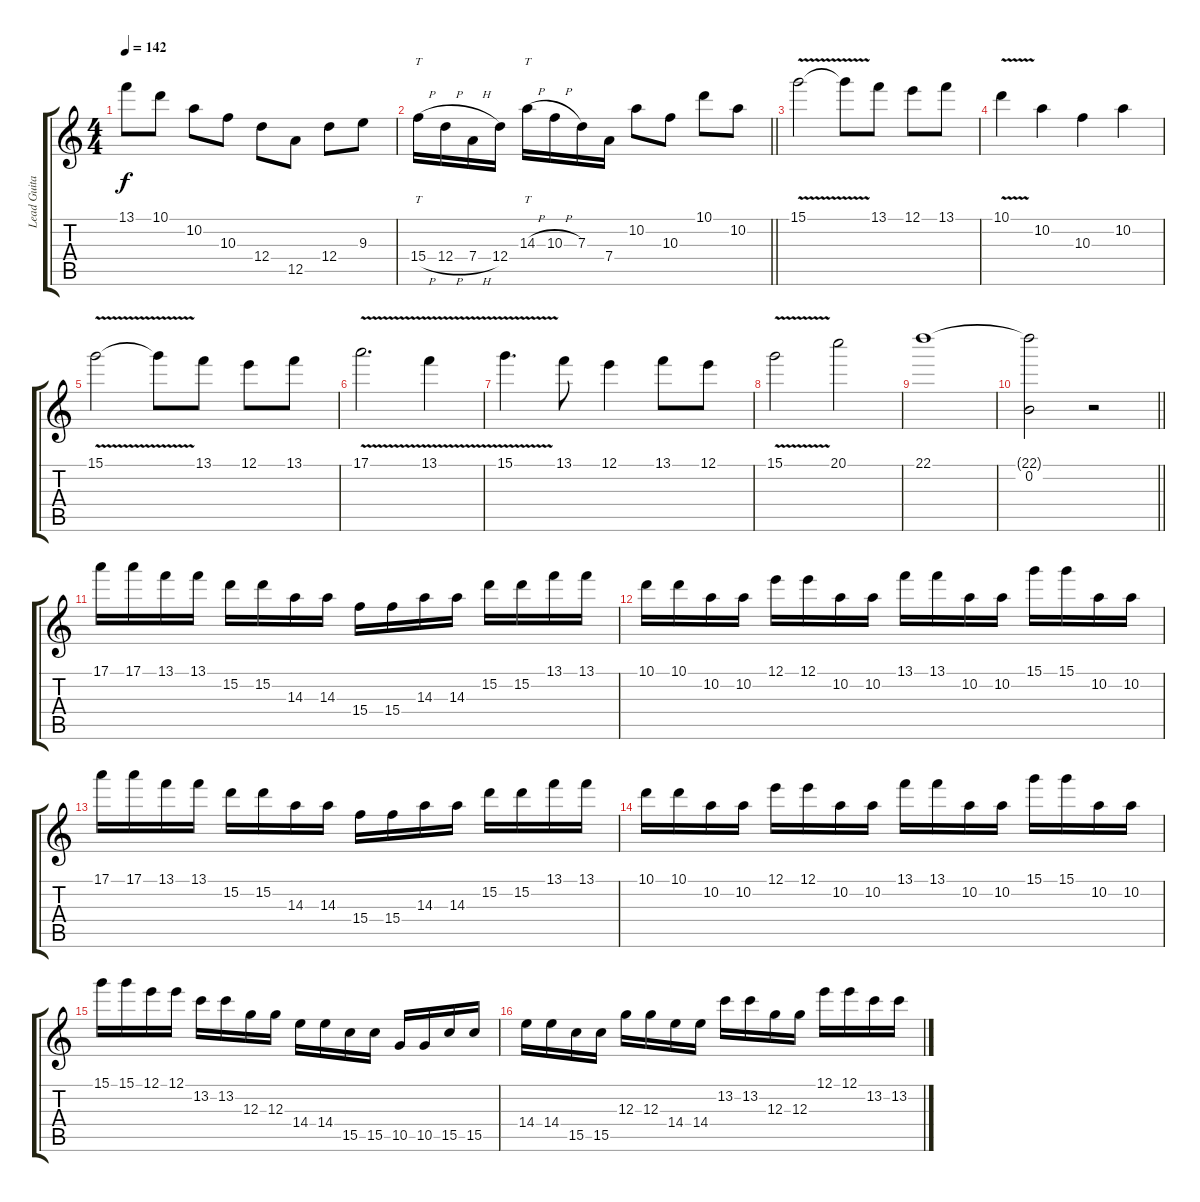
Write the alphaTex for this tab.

\track ("Lead Guitar" "Lead Guita") {instrument distortionguitar}
\staff {score tabs}
\tuning (E4 B3 G3 D3 A2 E2) {hide}
\ts (4 4)
\tempo 142
\clef g2
\ks c
13.1.8{dy f} 10.1.8 10.2.8 10.3.8 12.4.8 12.5.8 12.4.8 9.3.8 |
\barLineRight lightlight
15.4{h}.16{tt} 12.4{h}.16 7.4{h}.16 12.4.16 14.3{h}.16{tt} 10.3{h}.16 7.3.16 7.4.16 10.2.8 10.3.8 10.1.8 10.2.8 |
15.1{v}.2 15.1{t}.8 13.1.8 12.1.8 13.1.8 |
10.1{v}.4 10.2.4 10.3.4 10.2.4 |
15.1{v}.2 15.1{t}.8 13.1.8 12.1.8 13.1.8 |
17.1{v}.2{d} 13.1{v}.4 |
15.1{v}.4{d} 13.1.8 12.1.4 13.1.8 12.1.8 |
15.1{v}.2 20.1.2 |
22.1.1 |
\barLineRight lightlight
(22.1{t} 0.2).2 r.2 |
17.1.16 17.1.16 13.1.16 13.1.16 15.2.16 15.2.16 14.3.16 14.3.16 15.4.16 15.4.16 14.3.16 14.3.16 15.2.16 15.2.16 13.1.16 13.1.16 |
10.1.16 10.1.16 10.2.16 10.2.16 12.1.16 12.1.16 10.2.16 10.2.16 13.1.16 13.1.16 10.2.16 10.2.16 15.1.16 15.1.16 10.2.16 10.2.16 |
17.1.16 17.1.16 13.1.16 13.1.16 15.2.16 15.2.16 14.3.16 14.3.16 15.4.16 15.4.16 14.3.16 14.3.16 15.2.16 15.2.16 13.1.16 13.1.16 |
10.1.16 10.1.16 10.2.16 10.2.16 12.1.16 12.1.16 10.2.16 10.2.16 13.1.16 13.1.16 10.2.16 10.2.16 15.1.16 15.1.16 10.2.16 10.2.16 |
15.1.16 15.1.16 12.1.16 12.1.16 13.2.16 13.2.16 12.3.16 12.3.16 14.4.16 14.4.16 15.5.16 15.5.16 10.5.16 10.5.16 15.5.16 15.5.16 |
14.4.16 14.4.16 15.5.16 15.5.16 12.3.16 12.3.16 14.4.16 14.4.16 13.2.16 13.2.16 12.3.16 12.3.16 12.1.16 12.1.16 13.2.16 13.2.16
